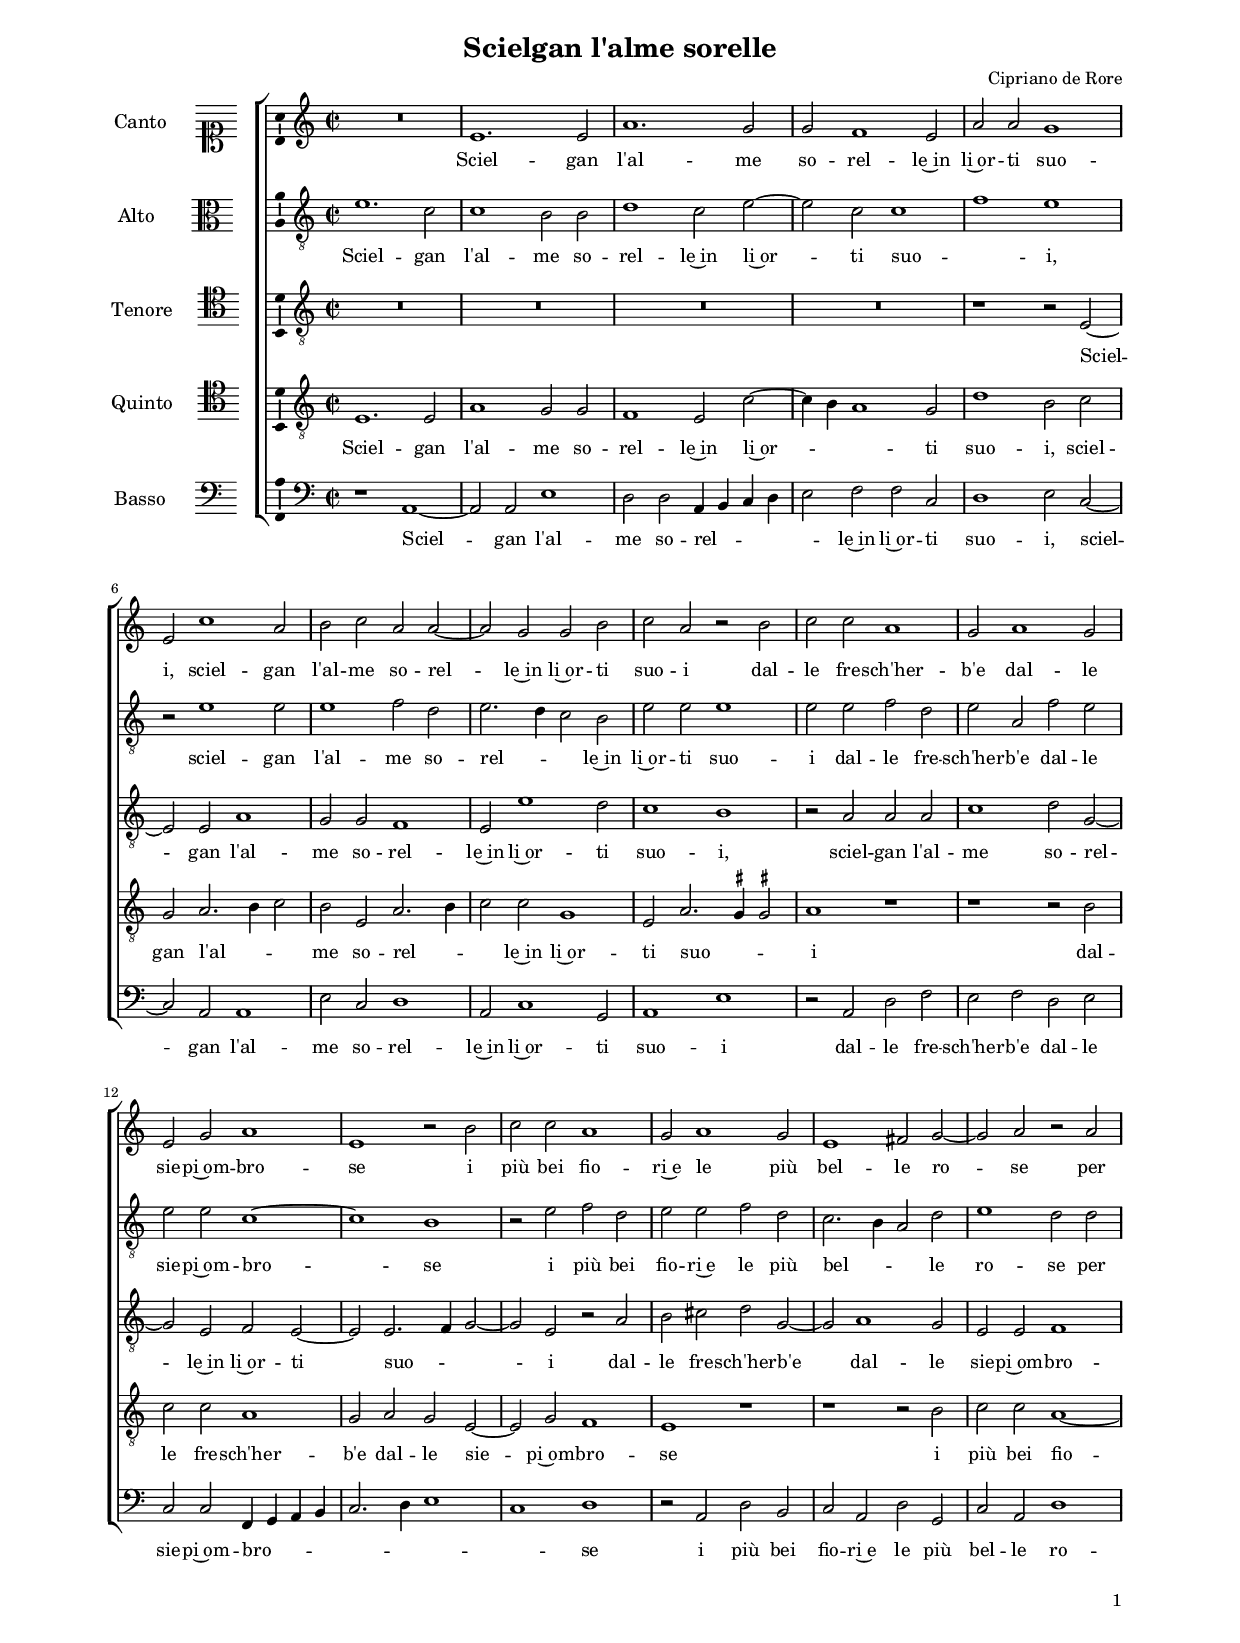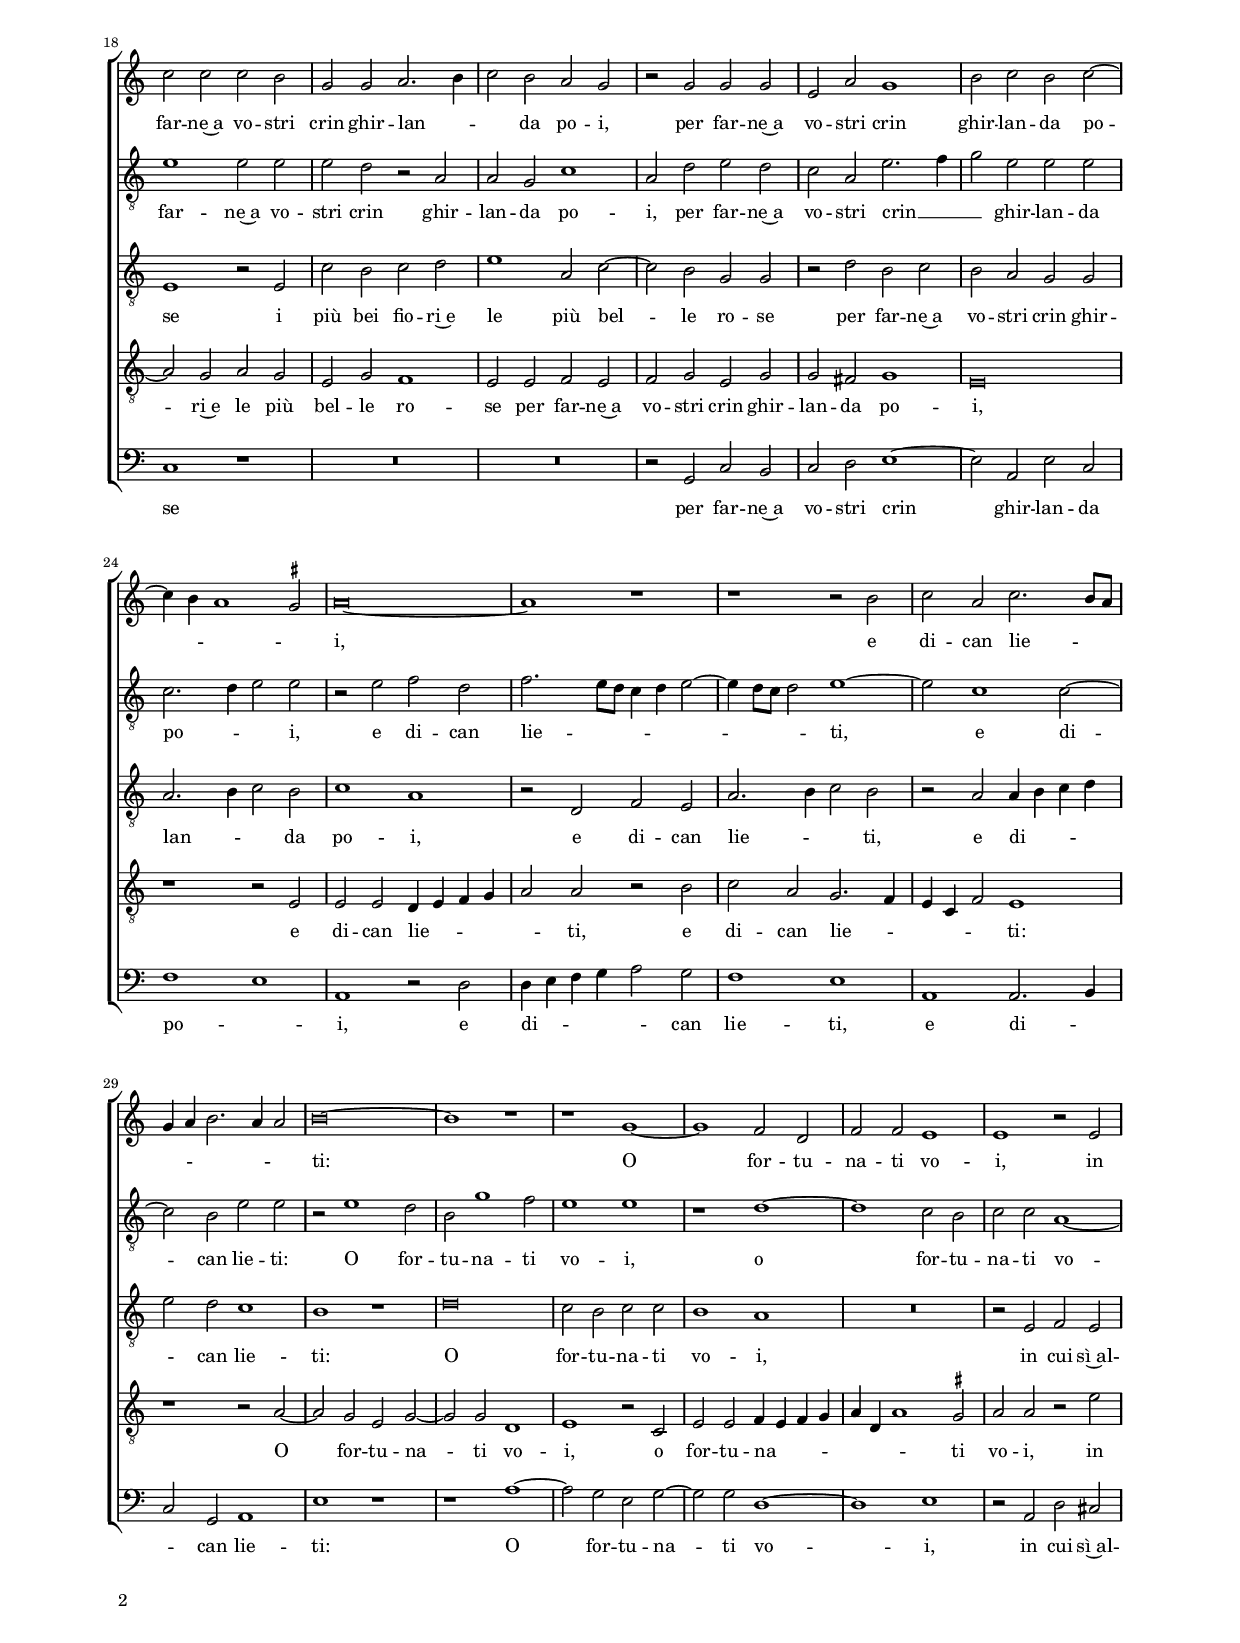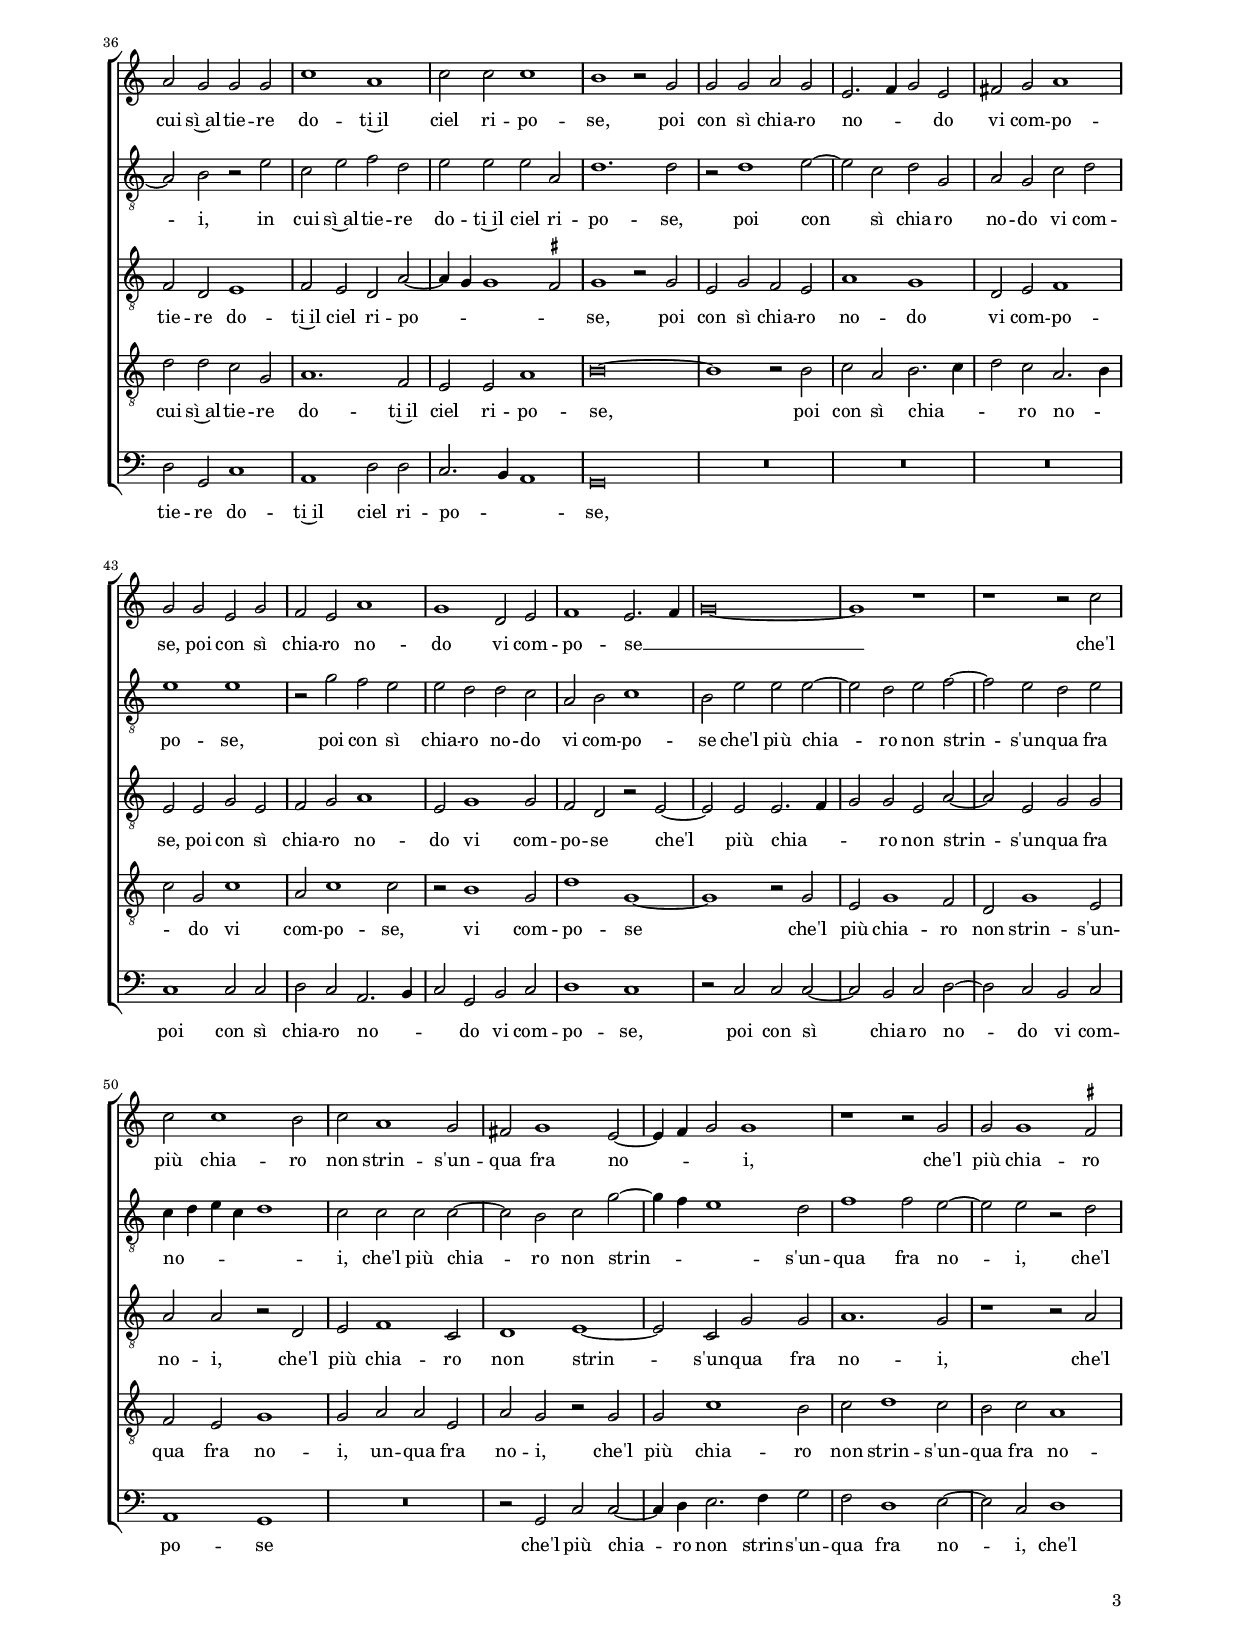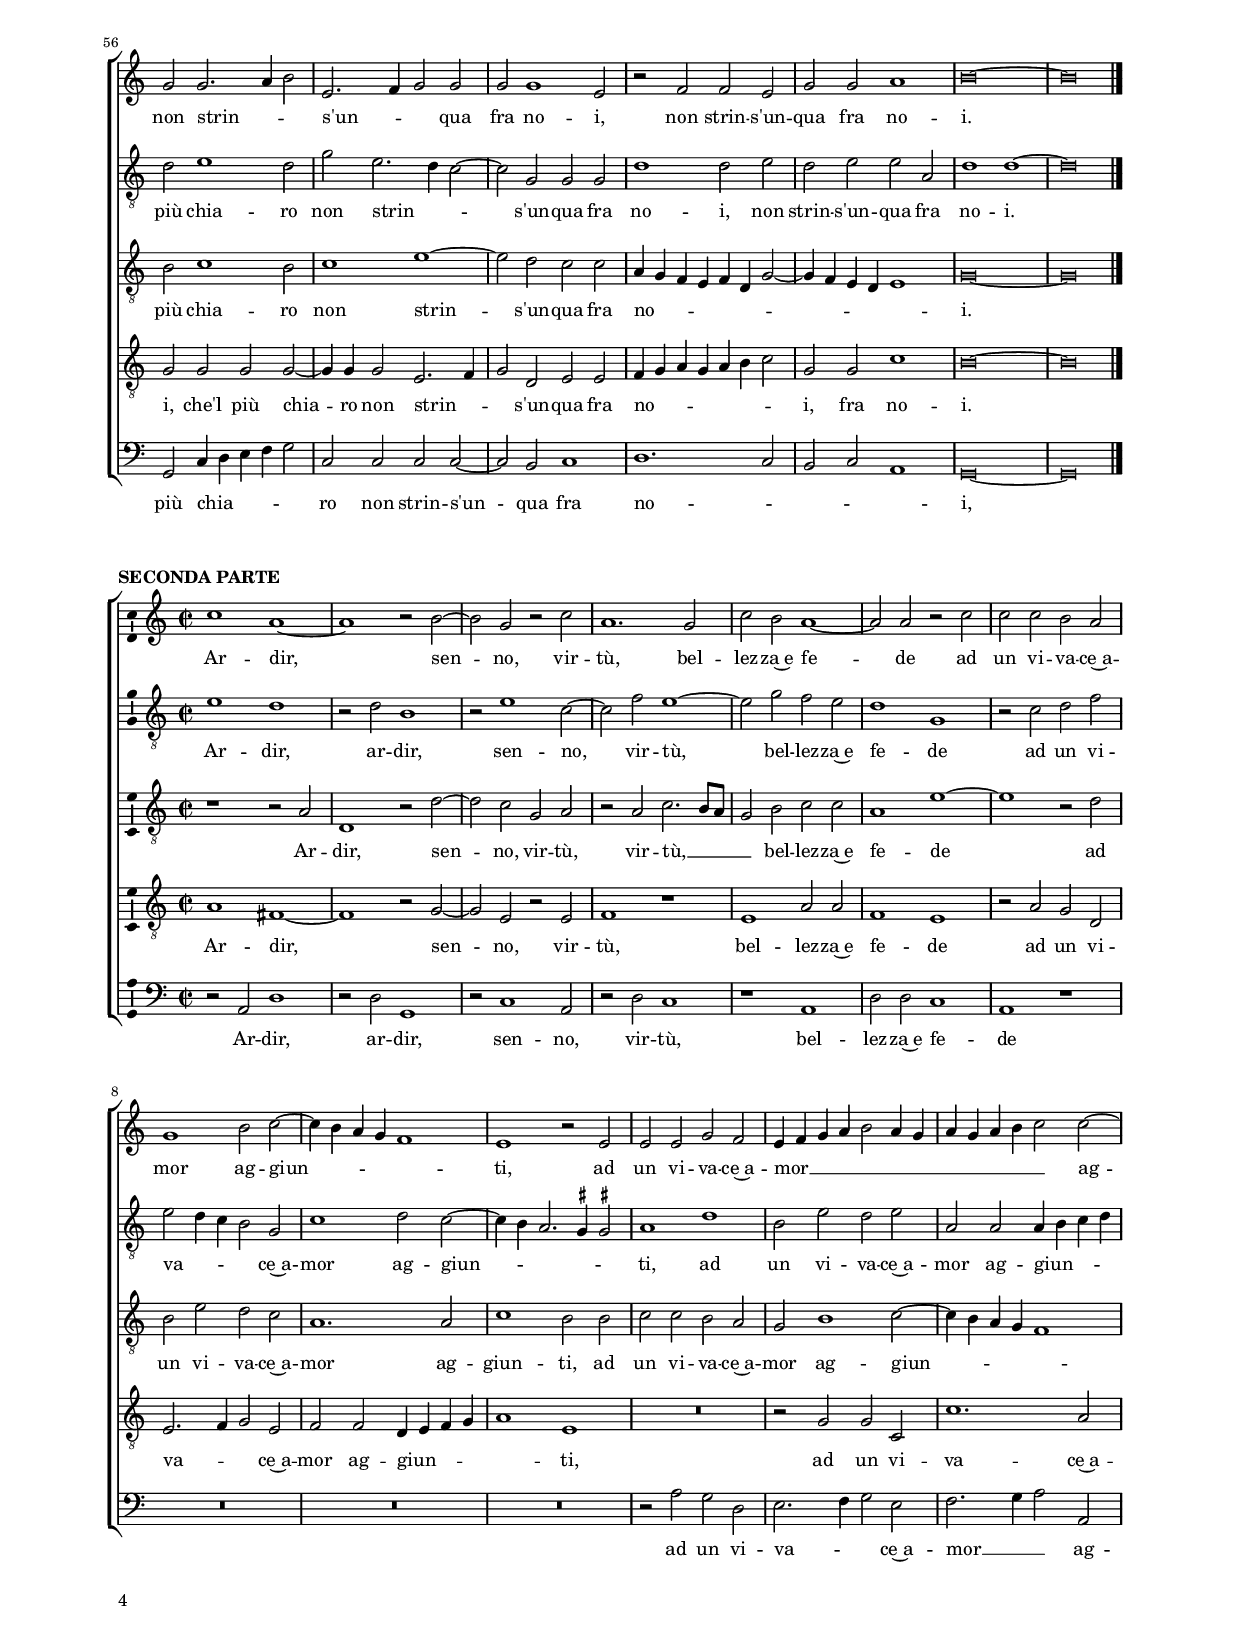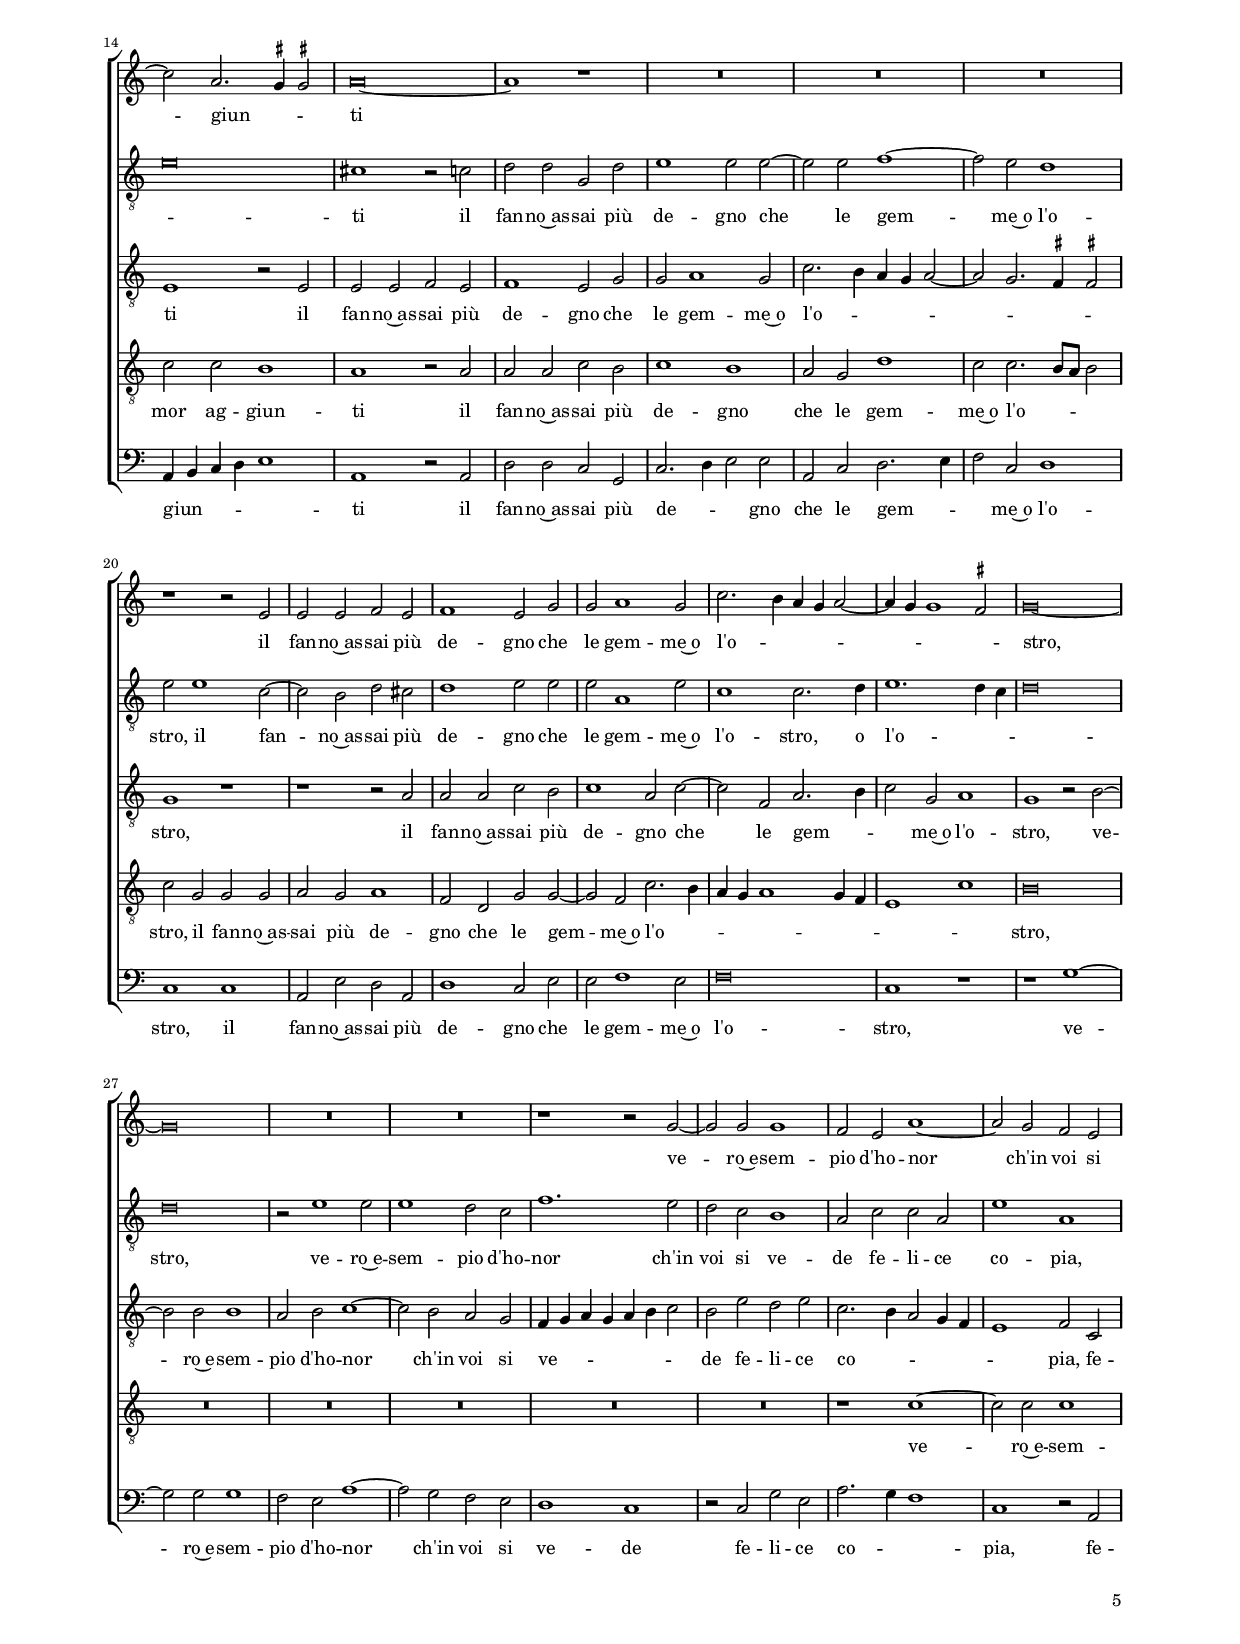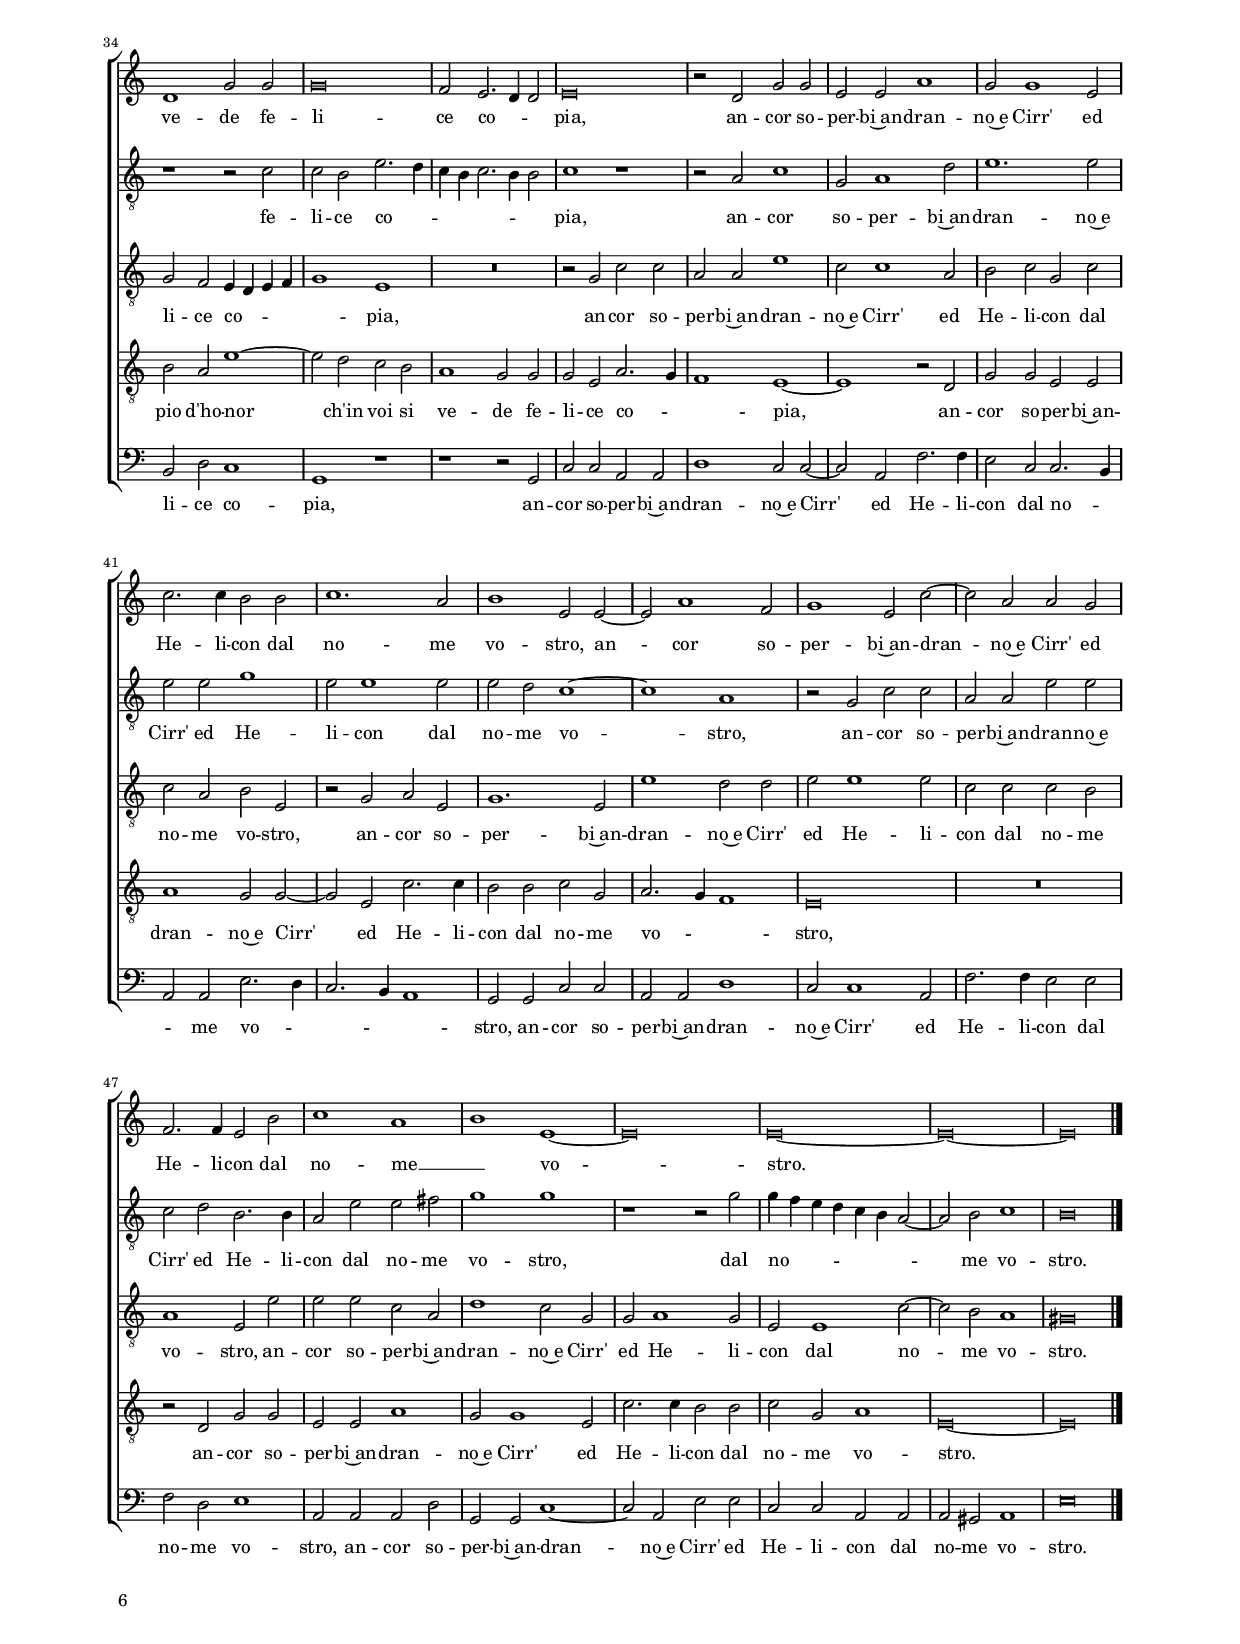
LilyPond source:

\header
{
  title="Scielgan l'alme sorelle"
  composer="Cipriano de Rore"
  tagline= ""
}

\version "2.20.0"
\language deutsch
#(set-global-staff-size 15)
% #(set-default-paper-size "letter")
#(ly:set-option 'point-and-click #f)

	
	ficta = { \once \set suggestAccidentals = ##t }
	
	forget = #(define-music-function (music) (ly:music?) #{
		\accidentalStyle forget
		$music
		\accidentalStyle default
		#})
	
	m = \melisma
	me = \melismaEnd
    

\paper
	{
	top-margin = 1.8 \cm
	bottom-margin = 1.2 \cm
	left-margin = 2 \cm
	right-margin = 2 \cm
	ragged-bottom = ##f
	ragged-last-bottom = ##t
	print-page-number = ##f
	score-system-spacing = #'((basic-distance . 16) (minimum-distance . 14) (padding . 5) (strechability . 150))
	system-system-spacing = #'((basic-distance . 16) (minimum-distance . 14) (padding . 5) (strechability . 150))
    oddFooterMarkup=\markup   \fill-line { "" \fromproperty #'page:page-number-string }
    evenFooterMarkup=\markup  \fill-line { \fromproperty #'page:page-number-string "" }
    last-bottom-spacing = #'((basic-distance . 12) (minimum-distance . 7) (padding . 4))
%	systems-per-page = 3
%	page-count = 6
%	min-systems-per-page = 3
	}

global = {
    % \set Staff.autoBeaming = ##f
	\key c \major
	\time 2/2 \set Score.measureLength = #(ly:make-moment 2/1)
    \set Score.tempoHideNote = ##t
    \tempo 2 = 90
    \skip 1*2*62 \bar "|."
	}
	

incipitcantus = \markup { \score {
	{
	\set Staff.instrumentName = \markup { \fontsize #1 "Canto" }
	\key c \major
	\clef soprano
	s4 \bar ""
	}
	\layout  {
	raggedright = ##t
	indent = 1.8 \cm
	line-width = 2.5 \cm
	\context { \Staff \remove Time_signature_engraver }
	\override Staff.Clef.Y-extent = #'(0 . 0)
	}} \hspace #1 }
      
      
incipitaltus = \markup { \score {
	{
	\set Staff.instrumentName = \markup { \fontsize #1 "Alto" }
	\key c \major
	\clef alto
	s4 \bar ""
	}
	\layout  {
	raggedright = ##t
	indent = 1.8 \cm
	line-width = 2.5 \cm
	\context { \Staff \remove Time_signature_engraver }
	\override Staff.Clef.Y-extent = #'(0 . 0)
	}} \hspace #1 }


incipittenor = \markup { \score {
	{
	\set Staff.instrumentName = \markup { \fontsize #1 "Tenore" }
	\key c \major
	\clef tenor
	s4 \bar ""
	}
	\layout  {
	raggedright = ##t
	indent = 1.8 \cm
	line-width = 2.5 \cm
	\context { \Staff \remove Time_signature_engraver }
	\override Staff.Clef.Y-extent = #'(0 . 0)
	}} \hspace #1 }
      
      
incipitquintus = \markup { \score {
	{
	\set Staff.instrumentName = \markup { \fontsize #1 "Quinto" }
	\key c \major
	\clef tenor
	s4 \bar ""
	}
	\layout  {
	raggedright = ##t
	indent = 1.8 \cm
	line-width = 2.5 \cm
	\context { \Staff \remove Time_signature_engraver }
	\override Staff.Clef.Y-extent = #'(0 . 0)
	}} \hspace #1 }
      
      
incipitbassus = \markup { \score {
	{
	\set Staff.instrumentName = \markup { \fontsize #1 "Basso" }
	\key c \major
	\clef bass
	s4 \bar ""
	}
	\layout  {
	raggedright = ##t
	indent = 1.8 \cm
	line-width = 2.5 \cm
	\context { \Staff \remove Time_signature_engraver }
	\override Staff.Clef.Y-extent = #'(0 . 0)
	}} \hspace #1 }


cantus =  \relative c''
	{
	R\breve
	e,1. e2
	a1. g2
	g2 f1 e2
%5
	a2 a g1 |
	e2 c'1 a2
	h2 c a a~
	a2 g g h
	c2 a r h
%10
	c2 c a1 |
	g2 a1 g2
	e2 g a1
	e1 r2 h'
	c2 c a1
%15
	g2 a1 g2 |
	e1 fis2 g~
	g2 a r a
	c2 c c h
	g2 g a2. h4
%20
	c2 h a g |
	r2 g g g
	e2 a g1
	h2 c h c~
	c4 h a1 \ficta gis2
%25
	a\breve~ |
	a1 r
	r1 r2 h
	c2 a c2. h8 a
	g4 a h2. a4 a2
%30
	h\breve~ |
	h1 r
	r1 g~
	g1 f2 d
	f2 f e1
%35
	e1 r2 e |
	a2 g g g
	c1 a
	c2 c c1
	h1 r2 g
%40
	g2 g a g |
	e2. f4 g2 e
	fis2 g a1
	g2 g e g
	f2 e a1
%45
	g1 d2 e |
	f1 e2. f4
	g\breve~
	g1 r
	r1 r2 c
%50
	c2 c1 h2 |
	c2 a1 g2
	fis2 g1 e2~
	e4 f g2 g1
	r1 r2 g
%55
	g2 g1 \ficta fis2 |
	g2 g2. a4 h2
	e,2. f4 g2 g
	g2 g1 e2
	r2 f f e
%60
	g2 g a1 |
	h\breve~
    h\breve |
	}


altus =  \relative c'
    {
	e1. c2
	c1 h2 h
	d1 c2 e~
	e2 c c1
%5
	f1 e |
	r2 e1 e2
	e1 f2 d
	e2. d4 c2 h
	e2 e e1
%10
	e2 e f d |
	e2 a, f' e
	e2 e c1~
	c1 h
	r2 e f d
%15
	e2 e f d |
	c2. h4 a2 d
	e1 d2 d
	e1 e2 e
	e2 d r a
%20
	a2 g c1 |
	a2 d e d
	c2 a e'2. f4
	g2 e e e
	c2. d4 e2 e
%25
	r2 e f d |
	f2. e8 d c4 d e2~
	e4 d8 c d2 e1~
	e2 c1 c2~
	c2 h e e
%30
	r2 e1 d2 |
	h2 g'1 f2
	e1 e
	r1 d~
	d1 c2 h
%35
	c2 c a1~ |
	a2 h r e
	c2 e f d
	e2 e e a,
	d1. d2
%40
	r2 d1 e2~ |
	e2 c d g,
	a2 g c d
	e1 e
	r2 g f e
%45
	e2 d d c |
	a2 h c1
	h2 e e e~
	e2 d e f~
	f2 e d e
%50
	c4 d e c d1 |
	c2 c c c~
	c2 h c g'~
	g4 f e1 d2
	f1 f2 e~
%55
	e2 e r d |
	d2 e1 d2
	g2 e2. d4 c2~
	c2 g g g
	d'1 d2 e
%60
	d2 e e a, |
	d1 d~
	d\breve |
	}


tenor =  \relative c'
	{
	R\breve
	R\breve
	R\breve
	R\breve
%5
	r1 r2 e,~ |
	e2 e a1
	g2 g f1
	e2 e'1 d2
	c1 h
%10
	r2 a a a |
	c1 d2 g,~
	g2 e f e~
	e2 e2. f4 g2~
	g2 e r a
%15
	h2 cis d g,~ |
	g2 a1 g2
	e2 e f1
	e1 r2 e
	c'2 h c d
%20
	e1 a,2 c~ |
	c2 h g g
	r2 d' h c
	h2 a g g
	a2. h4 c2 h
%25
	c1 a |
	r2 d, f e
	a2. h4 c2 h
	r2 a a4 h c d
	e2 d c1
%30
	h1 r |
	d\breve
	c2 h c c
	h1 a
	R\breve
%35
	r2 e f e |
	f2 d e1
	f2 e d a'~
	a4 g g1 \ficta fis2
	g1 r2 g
%40
	e2 g f e |
	a1 g
	d2 e f1
	e2 e g e
	f2 g a1
%45
	e2 g1 g2 |
	f2 d r e~
	e2 e e2. f4
	g2 g e a~
	a2 e g g
%50
	a2 a r d, |
	e2 f1 c2
	d1 e~
    e2 c g' g
	a1. g2
%55
	r1 r2 a |
	h2 c1 h2
	c1 e~
	e2 d c c
	a4 g f e f4 d g2~
%60
	g4 f e d e1 |
	g\breve~
	g\breve |
	}


quintus  =  \relative c'
	{
	e,1. e2
	a1 g2 g
	f1 e2 c'~
	c4 h a1 g2
%5
	d'1 h2 c |
	g2 a2. h4 c2
	h2 e, a2. h4
	c2 c g1
	e2 a2. \ficta gis4 \ficta gis!2
%10
	a1 r |
	r1 r2 h
	c2 c a1
	g2 a g e~
	e2 g f1
%15
	e1 r |
	r1 r2 h'
	c2 c a1~
	a2 g a g
	e2 g f1
%20
	e2 e f e |
	f2 g e g
	g2 fis g1
	e\breve
	r1 r2 e
%25
	e2 e d4 e f g |
	a2 a r h
	c2 a g2. f4
	e4 c f2 e1
	r1 r2 a~
%30
	a2 g e g~ |
	g2 g d1
	e1 r2 c
	e2 e f4 e f g
	a4 d, a'1 \ficta gis2
%35
	a2 a r e' |
	d2 d c g
	a1. f2
	e2 e a1
	h\breve~
%40
	h1 r2 h |
	c2 a h2. c4
	d2 c a2. h4
	c2 g c1
	a2 c1 c2
%45
	r2 h1 g2 |
	d'1 g,~
	g1 r2 g
	e2 g1 f2
	d2 g1 e2
%50
	f2 e g1 |
	g2 a a e
	a2 g r g
	g2 c1 h2
	c2 d1 c2
%55
	h2 c a1 |
	g2 g g g~
	g4 g g2 e2. f4
	g2 d e e
	f4 g a g a h c2
%60
	g2 g c1 |
	h\breve~
	h\breve |
	}


bassus  =  \relative c
	{
	r1 a~
	a2 a e'1
	d2 d a4 h c d
	e2 f f c
%5
	d1 e2 c~ |
	c2 a a1
	e'2 c d1
	a2 c1 g2
	a1 e'
%10
	r2 a, d f |
	e2 f d e
	c2 c f,4 g a h
	c2. d4 e1
	c1 d
%15
	r2 a d h |
	c2 a d g,
	c2 a d1
	c1 r
	R\breve
%20
	R\breve |
	r2 g c h
	c2 d e1~
	e2 a, e' c
	f1 e
%25
	a,1 r2 d |
	d4 e f g a2 g
	f1 e
	a,1 a2. h4
	c2 g a1
%30
	e'1 r |
	r1 a~
	a2 g e g~
	g2 g d1~
	d1 e
%35
	r2 a, d cis |
	d2 g, c1
	a1 d2 d
	c2. h4 a1
	g\breve
%40
	R\breve |
	R\breve
	R\breve
	c1 c2 c
	d2 c a2. h4
%45
	c2 g h c |
	d1 c
	r2 c c c~
	c2 h c d~
	d2 c h c
%50
	a1 g |
	R\breve
	r2 g c c~
	c4 d e2. f4 g2
	f2 d1 e2~
%55
	e2 c d1 |
	g,2 c4 d e f g2
	c,2 c c c~
	c2 h c1
	d1. c2
%60
	h2 c a1 |
	g\breve~
	g\breve |
	}


lyricscantus = \lyricmode {
	Sciel -- gan l'al -- me so -- rel -- le~in li~or -- ti suo -- i,
    sciel -- gan l'al -- me so -- rel -- le~in li~or -- ti suo -- i
    dal -- le fre -- sch'her -- b'e dal -- le sie -- pi~om -- bro -- se
    i più bei fio -- ri~e le più bel -- le ro -- se
    per far -- ne~a vo -- stri crin ghir -- lan -- _ _ da po -- i,
    per far -- ne~a vo -- stri crin ghir -- lan -- da po -- _ _ _ i,
    e di -- can lie -- _ _ _ _ _ _ _ ti: O for -- tu -- na -- ti vo -- i,
    in cui sì~al -- tie -- re do -- ti~il ciel ri -- po -- se,
    poi con sì chia -- ro no -- _ _ do vi com -- po -- se,
    poi con sì chia -- ro no -- do vi com -- po -- se __ _ _
    che'l più chia -- ro non strin -- s'un -- qua fra no -- _ _ i,
    che'l più chia -- ro non strin -- _ _ s'un -- _ _ qua fra no -- i,
    non strin -- s'un -- qua fra no -- i.
	}


lyricsaltus = \lyricmode {
	Sciel -- gan l'al -- me so -- rel -- le~in li~or -- ti suo -- _ i,
    sciel -- gan l'al -- me so -- rel -- _ _ le~in li~or -- ti suo -- i
    dal -- le fre -- sch'her -- b'e dal -- le sie -- pi~om -- bro -- se
    i più bei fio -- ri~e le più bel -- _ _ le ro -- se
    per far -- ne~a vo -- stri crin ghir -- lan -- da po -- i,
    per far -- ne~a vo -- stri crin __ _ _ ghir -- lan -- da po -- _ _ i,
    e di -- can lie -- _ _ _ _ _ _ _ _ ti,
    e di -- can lie -- ti: O for -- tu -- na -- ti vo -- i,
    o for -- tu -- na -- ti vo -- i,
    in cui sì~al -- tie -- re do -- ti~il ciel ri -- po -- se,
    poi con sì chia -- ro no -- do vi com -- po -- se,
    poi con sì chia -- ro no -- do vi com -- po -- se
    che'l più chia -- ro non strin -- s'un -- qua fra no -- _ _ _ _ i,
    che'l più chia -- ro non strin -- _ _ s'un -- qua fra no -- i,
    che'l più chia -- ro non strin -- _ _ s'un -- qua fra no -- i,
    non strin -- s'un -- qua fra no -- i.
	}


lyricstenor = \lyricmode {
	Sciel -- gan l'al -- me so -- rel -- le~in li~or -- ti suo -- i,
    sciel -- gan l'al -- me so -- rel -- le~in li~or -- ti suo -- _ _ i
    dal -- le fre -- sch'her -- b'e dal -- le sie -- pi~om -- bro -- se
    i più bei fio -- ri~e le più bel -- le ro -- se
    per far -- ne~a vo -- stri crin ghir -- lan -- _ _ da po -- i,
    e di -- can lie -- _ _ ti,
    e di -- _ _ _ _ can lie -- ti: O for -- tu -- na -- ti vo -- i,
    in cui sì~al -- tie -- re do -- ti~il ciel ri -- po -- _ _ _ se,
    poi con sì chia -- ro no -- do vi com -- po -- se,
    poi con sì chia -- ro no -- do vi com -- po -- se
    che'l più chia -- _ _ ro non strin -- s'un -- qua fra no -- i,
    che'l più chia -- ro non strin -- s'un -- qua fra no -- i,
    che'l più chia -- ro non strin -- s'un -- qua fra no -- _ _ _ _ _ _ _ _ _ _ i.
	}


lyricsquintus = \lyricmode {
	Sciel -- gan l'al -- me so -- rel -- le~in li~or -- _ _ ti suo -- i,
    sciel -- gan l'al -- _ _ me so -- rel -- _ _ le~in li~or -- ti suo -- _ _ i
    dal -- le fre -- sch'her -- b'e dal -- le sie -- pi~om -- bro -- se
    i più bei fio -- ri~e le più bel -- le ro -- se
    per far -- ne~a vo -- stri crin ghir -- lan -- da po -- i,
    e di -- can lie -- _ _ _ _ ti,
    e di -- can lie -- _ _ _ _ ti: O for -- tu -- na -- ti vo -- i,
    o for -- tu -- na -- _ _ _ _ _ _ ti vo -- i,
    in cui sì~al -- tie -- re do -- ti~il ciel ri -- po -- se,
    poi con sì chia -- _ _ ro no -- _ _ do vi com -- po -- se,
    vi com -- po -- se
    che'l più chia -- ro non strin -- s'un -- qua fra no -- i,
    un -- qua fra no -- i,
    che'l più chia -- ro non strin -- s'un -- qua fra no -- i,
    che'l più chia -- ro non strin -- _ _ s'un -- qua fra no -- _ _ _ _ _ _ i,
    fra no -- i.
	}


lyricsbassus = \lyricmode {
	Sciel -- gan l'al -- me so -- rel -- _ _ _ _ le~in li~or -- ti suo -- i,
    sciel -- gan l'al -- me so -- rel -- le~in li~or -- ti suo -- i
    dal -- le fre -- sch'her -- b'e dal -- le sie -- pi~om -- bro -- _ _ _ _ _ _ _ se
    i più bei fio -- ri~e le più bel -- le ro -- se
    per far -- ne~a vo -- stri crin ghir -- lan -- da po -- _ i,
    e di -- _ _ _ _ can lie -- ti,
    e di -- _ _ can lie -- ti: O for -- tu -- na -- ti vo -- i,
    in cui sì~al -- tie -- re do -- ti~il ciel ri -- po -- _ _ se,
    poi con sì chia -- ro no -- _ _ do vi com -- po -- se,
    poi con sì chia -- ro no -- do vi com -- po -- se
    che'l più chia -- ro non strin -- s'un -- qua fra no -- i,
    che'l più chia -- _ _ _ _ ro non strin -- s'un -- qua fra no -- _ _ _ _ i,
    che'l più chia -- ro non strin -- s'un -- qua fra no -- i.
	}


\score
{  
	% \transpose {
	\new ChoirStaff \with { \override StaffGrouper.staff-staff-spacing.basic-distance = #12 }
	<<

	\new Staff << \global
	\new Voice="v1" {
		\set Staff.instrumentName=\incipitcantus
		\set Staff.midiInstrument = "reed organ"
		\clef violin
		\cantus }
	\new Lyrics \lyricsto "v1" {\lyricscantus }
	>>


	\new Staff << \global
	\new Voice="v2" {
		\set Staff.instrumentName=\incipitaltus
		\set Staff.midiInstrument = "reed organ"
                \clef "G_8"
		\altus}
	\new Lyrics \lyricsto "v2" {\lyricsaltus }
	>>


	\new Staff << \global
	\new Voice="v3" {
		\set Staff.instrumentName=\incipittenor
		\set Staff.midiInstrument = "reed organ"
		\clef "G_8"
		\tenor }
	\new Lyrics \lyricsto "v3" {\lyricstenor }
	>>


	\new Staff << \global
	\new Voice="v5" {
		\set Staff.instrumentName=\incipitquintus
		\set Staff.midiInstrument = "reed organ"
		\clef "G_8"
		\quintus}
	\new Lyrics \lyricsto "v5" {\lyricsquintus }
	>>


	\new Staff << \global
	\new Voice="v4" {
		\set Staff.instrumentName=\incipitbassus
		\set Staff.midiInstrument = "reed organ"
		\clef bass
		\bassus }
	\new Lyrics \lyricsto "v4" {\lyricsbassus}
	>>

	>>
	% } % transpose

	\layout
	{
	indent = 2.5 \cm
	\context { \Staff \override TimeSignature.break-visibility = #end-of-line-invisible }
	\context { \Lyrics \override VerticalAxisGroup.nonstaff-relatedstaff-spacing.padding = #1.4 }
%	\context { \Lyrics \override LyricText.font-size = #1 }
	\context { \Staff \consists "Ambitus_engraver" }
	\context { \Score \override BarNumber.padding = #2 }
	\context { \Voice \override NoteHead.style = #'baroque }
	}


\midi
	{
	}

}

%%%%%%%%%%%%%%%%%%%%  SECUNDA PARS %%%%%%%%%%%%%%%%%%%%


global = {
	\key c \major
	\time 2/2 \set Score.measureLength = #(ly:make-moment 2/1)
    \set Score.tempoHideNote = ##t
    \tempo 2 = 90
    \skip 1*2*53 \bar "|."
	}


cantus =  \relative c''
	{
    c1 a~    
	a1 r2 h~
	h2 g r c
	a1. g2
%5
	c2 h a1~ |
	a2 a r c
	c2 c h a
	g1 h2 c~
	c4 h a g f1
%10
	e1 r2 e |
	e2 e g f
	e4 f g a h2 a4 g
	a4 g a h c2 c~
	c2 a2. \ficta gis4 \ficta gis!2
%15
	a\breve~ |
	a1 r
	R\breve
	R\breve
	R\breve
%20
	r1 r2 e |
	e2 e f e
	f1 e2 g
	g2 a1 g2
	c2. h4 a g a2~
%25
	a4 g g1 \ficta fis2 |
	g\breve~
	g\breve
	R\breve
	R\breve
%30
	r1 r2 g~ |
	g2 g g1
	f2 e a1~
	a2 g f e
	d1 g2 g
%35
	g\breve |
	f2 e2. d4 d2
	e\breve
	r2 d g g
	e2 e a1
%40
	g2 g1 e2 |
	c'2. c4 h2 h
	c1. a2
	h1 e,2 e~
	e2 a1 f2
%45
	g1 e2 c'~ |
	c2 a a g
	f2. f4 e2 h'
	c1 a
	h1 e,~
%50
	e\breve |
	e\breve~
    e\breve~
    e\breve |
	}


altus =  \relative c'
    {
	e1 d
	r2 d h1
	r2 e1 c2~
	c2 f e1~
%5
	e2 g f e |
	d1 g,
	r2 c d f
	e2 d4 c h2 g
	c1 d2 c~
%10
	c4 h a2. \ficta gis4 \ficta gis!2 |
	a1 d
	h2 e d e
	a,2 a a4 h c d
	e\breve
%15
	cis1 r2 c |
	d2 d g, d'
	e1 e2 e~
	e2 e f1~
	f2 e d1
%20
	e2 e1 c2~ |
	c2 h d cis
	d1 e2 e
	e2 a,1 e'2
	c1 c2. d4
%25
	e1. d4 c |
	d\breve
	d\breve
	r2 e1 e2
	e1 d2 c
%30
	f1. e2 |
	d2 c h1
	a2 c c a
	e'1 a,
	r1 r2 c
%35
	c2 h e2. d4 |
	c4 h c2. h4 h2
	c1 r
	r2 a c1
	g2 a1 d2
%40
	e1. e2 |
	e2 e g1
	e2 e1 e2
	e2 d c1~
	c1 a
%45
	r2 g c c |
	a2 a e' e
	c2 d h2. h4
	a2 e' e fis
	g1 g
%50
	r1 r2 g |
	g4 f e d c h a2~
	a2 h c1
	h\breve |
	}


tenor =  \relative c'
	{
	r1 r2 a
	d,1 r2 d'~
	d2 c g a
	r2 a c2. h8 a
%5
	g2 h c c |
	a1 e'~
	e1 r2 d
	h2 e d c
	a1. a2
%10
	c1 h2 h |
	c2 c h a
	g2 h1 c2~
	c4 h a g f1
	e1 r2 e
%15
	e2 e f e |
	f1 e2 g
	g2 a1 g2
	c2. h4 a g a2~
	a2 g2. \ficta fis4 \ficta fis!2
%20
	g1 r |
	r1 r2 a
	a2 a c h
	c1 a2 c~
	c2 f, a2. h4
%25
	c2 g a1 |
	g1 r2 h~
	h2 h h1
	a2 h c1~
	c2 h a g
%30
	f4 g a g a h c2 |
	h2 e d e
	c2. h4 a2 g4 f
	e1 f2 c
	g'2 f e4 d e f
%35
	g1 e |
	R\breve
	r2 g c c
	a2 a e'1
	c2 c1 a2
%40
	h2 c g c |
	c2 a h e,
	r2 g a e
	g1. e2
	e'1 d2 d
%45
	e2 e1 e2 |
	c2 c c h
	a1 e2 e'
	e2 e c a
	d1 c2 g
%50
	g2 a1 g2 |
	e2 e1 c'2~
	c2 h a1
	gis\breve |
	}


quintus  =  \relative c'
	{
	a1 fis~
	fis1 r2 g~
	g2 e r e
	f1 r
%5
	e1 a2 a |
	f1 e
	r2 a g d
	e2. f4 g2 e
	f2 f d4 e f g
%10
	a1 e |
	R\breve
	r2 g g c,
	c'1. a2
	c2 c h1
%15
	a1 r2 a |
	a2 a c h
	c1 h
	a2 g d'1
	c2 c2. h8 a h2
%20
	c2 g g g |
	a2 g a1
	f2 d g g~
	g2 f c'2. h4
	a4 g a1 g4 f
%25
	e1 c' |
	h\breve
	R\breve
	R\breve
	R\breve
%30
	R\breve |
	R\breve
	r1 c~
	c2 c c1
	h2 a e'1~
%35
	e2 d c h |
	a1 g2 g
	g2 e a2. g4
	f1 e~
	e1 r2 d
%40
	g2 g e e |
	a1 g2 g~
	g2 e c'2. c4
	h2 h c g
	a2. g4 f1
%45
	e\breve |
	R\breve
	r2 d g g
	e2 e a1
	g2 g1 e2
%50
	c'2. c4 h2 h |
	c2 g a1
	e\breve~
	e\breve |
	}


bassus  =  \relative c
	{
	r2 a d1
	r2 d g,1
	r2 c1 a2
	r2 d c1
%5
	r1 a |
	d2 d c1
	a1 r
	R\breve
	R\breve
%10
	R\breve |
	r2 a' g d
	e2. f4 g2 e
	f2. g4 a2 a,
	a4 h c d e1
%15
	a,1 r2 a |
	d2 d c g
	c2. d4 e2 e
	a,2 c d2. e4
	f2 c d1
%20
	c1 c |
	a2 e' d a
	d1 c2 e
	e2 f1 e2
	f\breve
%25
	c1 r |
	r1 g'~
	g2 g g1
	f2 e a1~
	a2 g f e
%30
	d1 c |
	r2 c g' e
	a2. g4 f1
	c1 r2 a
	h2 d c1
%35
	g1 r |
	r1 r2 g
	c2 c a a
	d1 c2 c~
	c2 a f'2. f4
%40
	e2 c c2. h4 |
	a2 a e'2. d4
	c2. h4 a1
	g2 g c c
	a2 a d1
%45
	c2 c1 a2 |
	f'2. f4 e2 e
	f2 d e1
	a,2 a a d
	g,2 g c1~
%50
	c2 a e' e |
	c2 c a a
	a2 gis a1
	e'\breve |
	}


lyricscantus = \lyricmode {
	Ar -- dir, sen -- no, vir -- tù, bel -- lez -- za~e fe -- de
    ad un vi -- va -- ce~a -- mor ag -- giun -- _ _ _ _ ti,
    ad un vi -- va -- ce~a -- mor __ _ _ _ _ _ _ _ _ _ _ _ ag -- giun -- _ _ ti
    il fan -- no~as -- sai più de -- gno che le gem -- me~o l'o -- _ _ _ _ _ _ _ stro,
    ve -- ro~e -- sem -- pio d'ho -- nor ch'in voi si ve -- de
    fe -- li -- ce co -- _ _ pia, 
    an -- cor so -- per -- bi~an -- dran -- no~e Cirr' ed He -- li -- con dal no -- me vo -- stro,
    an -- cor so -- per -- bi~an -- dran -- no~e Cirr' ed He -- li -- con dal no -- me __ _ vo -- stro.
	}


lyricsaltus = \lyricmode {
	Ar -- dir, ar -- dir, sen -- no, vir -- tù, bel -- lez -- za~e fe -- de
    ad un vi -- va -- _ _ _ ce~a -- mor ag -- giun -- _ _ _ _ ti,
    ad un vi -- va -- ce~a -- mor ag -- giun -- _ _ _ _ ti
    il fan -- no~as -- sai più de -- gno che le gem -- me~o l'o -- stro,
    il fan -- no~as -- sai più de -- gno che le gem -- me~o l'o -- stro,
    o l'o -- _ _ _ stro,
    ve -- ro~e -- sem -- pio d'ho -- nor ch'in voi si ve -- de
    fe -- li -- ce co -- pia,
    fe -- li -- ce co -- _ _ _ _ _ _ pia,
    an -- cor so -- per -- bi~an -- dran -- no~e Cirr' ed He -- li -- con dal no -- me vo -- stro,
    an -- cor so -- per -- bi~an -- dran -- no~e Cirr' ed He -- li -- con dal no -- me vo -- stro,
    dal no -- _ _ _ _ _ _ me vo -- stro.
	}


lyricstenor = \lyricmode {
	Ar -- dir, sen -- no, vir -- tù, vir -- tù, __ _ _ _ bel -- lez -- za~e fe -- de
    ad un vi -- va -- ce~a -- mor ag -- giun -- ti,
    ad un vi -- va -- ce~a -- mor ag -- giun -- _ _ _ _ ti
    il fan -- no~as -- sai più de -- gno che le gem -- me~o l'o -- _ _ _ _ _ _ _ stro,
    il fan -- no~as -- sai più de -- gno che le gem -- _ _ me~o l'o -- stro,
    ve -- ro~e -- sem -- pio d'ho -- nor ch'in voi si ve -- _ _ _ _ _ _ de
    fe -- li -- ce co -- _ _ _ _ _ pia,
    fe -- li -- ce co -- _ _ _ _ pia,
    an -- cor so -- per -- bi~an -- dran -- no~e Cirr' ed He -- li -- con dal no -- me vo -- stro,
    an -- cor so -- per -- bi~an -- dran -- no~e Cirr' ed He -- li -- con dal no -- me vo -- stro,
    an -- cor so -- per -- bi~an -- dran -- no~e Cirr' ed He -- li -- con dal no -- me vo -- stro.
	}


lyricsquintus = \lyricmode {
	Ar -- dir, sen -- no, vir -- tù, bel -- lez -- za~e fe -- de
    ad un vi -- va -- _ _ ce~a -- mor ag -- giun -- _ _ _ _ ti,
    ad un vi -- va -- ce~a -- mor ag -- giun -- ti
    il fan -- no~as -- sai più de -- gno che le gem -- me~o l'o -- _ _ _ stro,
    il fan -- no~as -- sai più de -- gno che le gem -- me~o l'o -- _ _ _ _ _ _ _ _ stro,
    ve -- ro~e -- sem -- pio d'ho -- nor ch'in voi si ve -- de fe -- li -- ce co -- _ _ pia,
    an -- cor so -- per -- bi~an -- dran -- no~e Cirr' ed He -- li -- con dal no -- me vo -- _ _ stro,
    an -- cor so -- per -- bi~an -- dran -- no~e Cirr' ed He -- li -- con dal no -- me vo -- stro.
	}


lyricsbassus = \lyricmode {
	Ar -- dir, ar -- dir, sen -- no, vir -- tù, bel -- lez -- za~e fe -- de
    ad un vi -- va -- _ _ ce~a -- mor __ _ _ ag -- giun -- _ _ _ _ ti
    il fan -- no~as -- sai più de -- _ _ gno che le gem -- _ _ me~o l'o -- stro,
    il fan -- no~as -- sai più de -- gno che le gem -- me~o l'o -- stro,
    ve -- ro~e -- sem -- pio d'ho -- nor ch'in voi si ve -- de fe -- li -- ce co -- _ _ pia,
    fe -- li -- ce co -- pia,
    an -- cor so -- per -- bi~an -- dran -- no~e Cirr' ed He -- li -- con 
    dal no -- _ _ me vo -- _ _ _ _ stro,
    an -- cor so -- per -- bi~an -- dran -- no~e Cirr' ed He -- li -- con dal no -- me vo -- stro,
    an -- cor so -- per -- bi~an -- dran -- no~e Cirr' ed He -- li -- con dal no -- me vo -- stro.
	}


\score
	{  
	% \transpose {
	\new ChoirStaff \with { \override StaffGrouper.staff-staff-spacing.basic-distance = #12 }
	<<

	\new Staff <<\global
	\new Voice="v1" {
	  %\set Staff.instrumentName=Cantus
		\set Staff.midiInstrument = "reed organ"
		\clef violin
		\cantus }
	\new Lyrics \lyricsto "v1" {\lyricscantus }
	>>


	\new Staff << \global
	\new Voice="v2" {
	  %\set Staff.instrumentName=Altus
		\set Staff.midiInstrument = "reed organ"
		\clef "G_8"
		\altus}
	\new Lyrics \lyricsto "v2" {\lyricsaltus }
	>>


	\new Staff <<\global
	\new Voice="v3" {
	  %\set Staff.instrumentName=Tenor
		\set Staff.midiInstrument = "reed organ"
		\clef "G_8"
		\tenor }
	\new Lyrics \lyricsto "v3" {\lyricstenor }
	>>


	\new Staff << \global
	\new Voice="v5" {
	  %\set Staff.instrumentName=Quintus
		\set Staff.midiInstrument = "reed organ"
		\clef "G_8"
		\quintus}
	\new Lyrics \lyricsto "v5" {\lyricsquintus }
	>>


	\new Staff <<\global
	\new Voice="v4" {
	  %\set Staff.instrumentName=Bassus
		\set Staff.midiInstrument = "reed organ"
		\clef bass
		\bassus }
	\new Lyrics \lyricsto "v4" {\lyricsbassus}
	>>
	
	>>
	% } % transpose

	\layout
	{
	indent = 0 \cm
	\context { \Staff \override TimeSignature.break-visibility = #end-of-line-invisible }
	\context { \Lyrics \override VerticalAxisGroup.nonstaff-relatedstaff-spacing.padding = #1.4 }
%	\context { \Lyrics \override LyricText.font-size = #1 }
	\context { \Staff \consists "Ambitus_engraver" }
	\context { \Score \override BarNumber.padding = #2 }
	\context { \Voice \override NoteHead.style = #'baroque }
	}

        \header { piece = \markup { \raise #2 \bold "SECONDA PARTE"} }

\midi
	{
	}
	
}

% EOF
